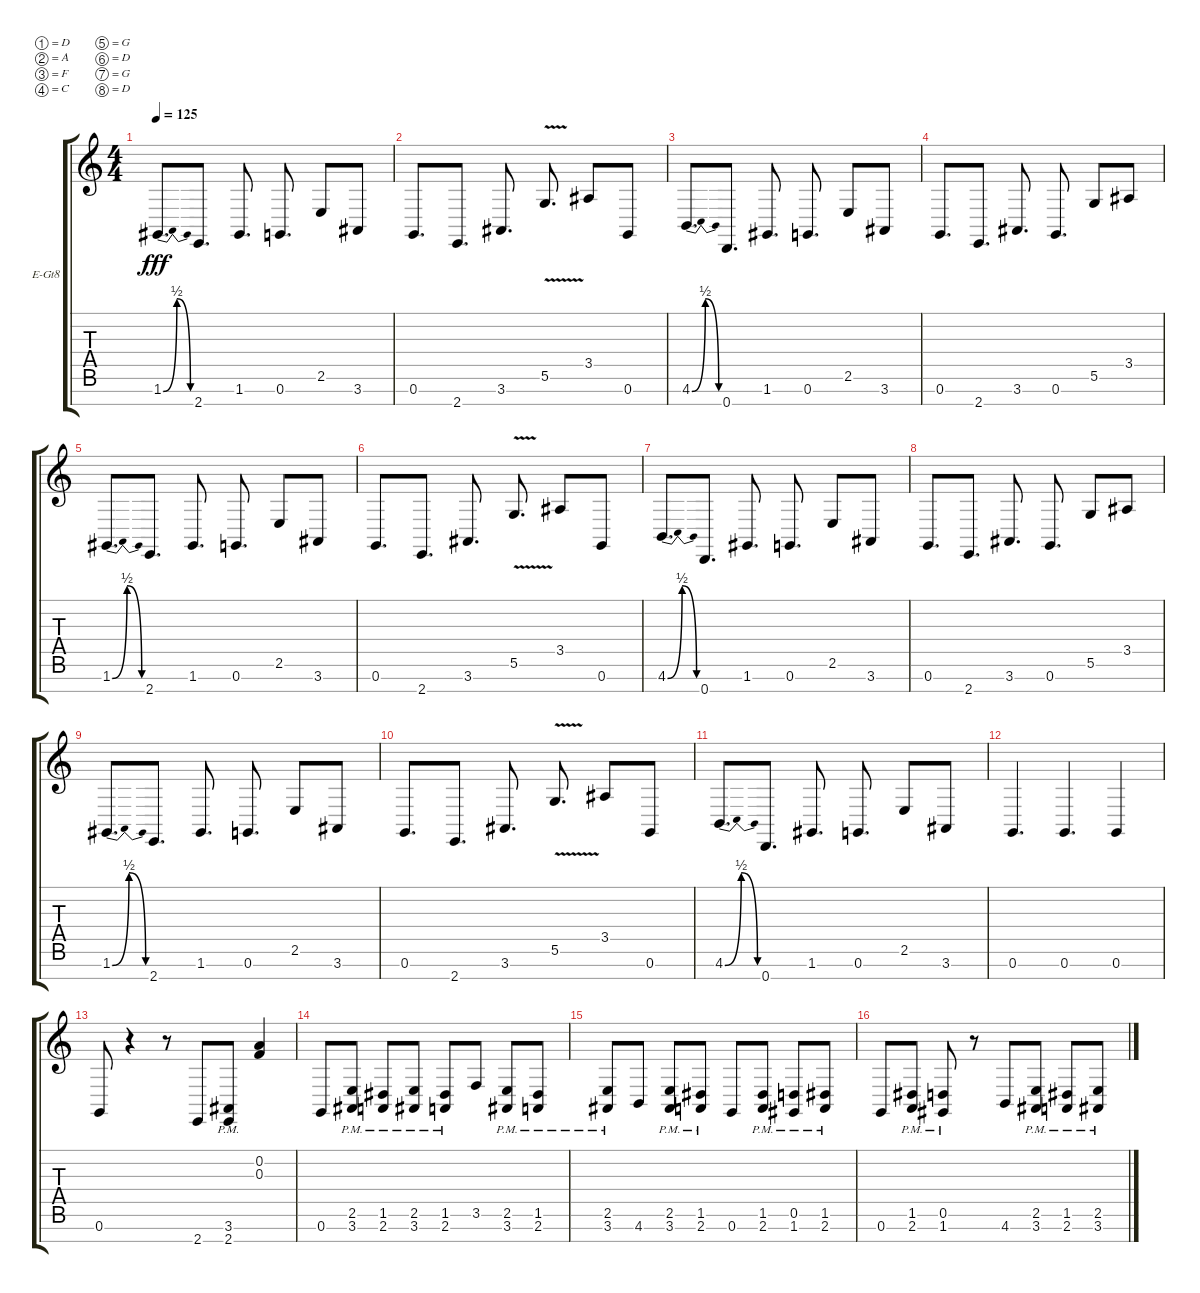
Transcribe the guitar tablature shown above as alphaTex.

\bracketExtendMode groupsimilarinstruments
\firstSystemTrackNameOrientation horizontal
\otherSystemsTrackNameOrientation horizontal
\track ("Sam" "E-Gt8") {instrument overdrivenguitar}
\staff {score tabs}
\tuning (D4 A3 F3 C3 G2 D2 G1 D1)
\ts (4 4)
\tempo 125
\clef g2
\ks c
1.7{be (bendrelease 0 0 9.6 2 20.4 2 30 0)}.8{d dy fff} 2.8.8{d} 1.7.8{d} 0.7.8{d} 2.6.8 3.7.8 |
0.7.8{d} 2.8.8{d} 3.7.8{d} 5.6{v}.8{d} 3.5.8 0.7.8 |
4.7{be (bendrelease 0 0 9.6 2 20.4 2 30 0)}.8{d} 0.8.8{d} 1.7.8{d} 0.7.8{d} 2.6.8 3.7.8 |
0.7.8{d} 2.8.8{d} 3.7.8{d} 0.7.8{d} 5.6.8 3.5.8 |
1.7{be (bendrelease 0 0 9.6 2 20.4 2 30 0)}.8{d} 2.8.8{d} 1.7.8{d} 0.7.8{d} 2.6.8 3.7.8 |
0.7.8{d} 2.8.8{d} 3.7.8{d} 5.6{v}.8{d} 3.5.8 0.7.8 |
4.7{be (bendrelease 0 0 9.6 2 20.4 2 30 0)}.8{d} 0.8.8{d} 1.7.8{d} 0.7.8{d} 2.6.8 3.7.8 |
0.7.8{d} 2.8.8{d} 3.7.8{d} 0.7.8{d} 5.6.8 3.5.8 |
1.7{be (bendrelease 0 0 9.6 2 20.4 2 30 0)}.8{d} 2.8.8{d} 1.7.8{d} 0.7.8{d} 2.6.8 3.7.8 |
0.7.8{d} 2.8.8{d} 3.7.8{d} 5.6{v}.8{d} 3.5.8 0.7.8 |
4.7{be (bendrelease 0 0 9.6 2 20.4 2 30 0)}.8{d} 0.8.8{d} 1.7.8{d} 0.7.8{d} 2.6.8 3.7.8 |
0.7.4{d} 0.7.4{d} 0.7.4 |
0.7.8 r.4 r.8 2.8.8 (2.8{pm} 3.7{pm}).8 (0.2 0.3).4 |
0.7.8 (3.7{pm} 2.6{pm}).8 (2.7{pm} 1.6{pm}).8 (3.7{pm} 2.6{pm}).8 (2.7{pm} 1.6{pm}).8 3.6.8 (3.7{pm} 2.6{pm}).8 (2.7{pm} 1.6{pm}).8 |
(3.7{pm} 2.6{pm}).8 4.7.8 (3.7{pm} 2.6{pm}).8 (2.7{pm} 1.6{pm}).8 0.7.8 (2.7{pm} 1.6{pm}).8 (1.7{pm} 0.6{pm}).8 (2.7{pm} 1.6{pm}).8 |
0.7.8 (2.7{pm} 1.6{pm}).8 (1.7{pm} 0.6{pm}).8 r.8 4.7.8 (3.7{pm} 2.6{pm}).8 (2.7{pm} 1.6{pm}).8 (3.7{pm} 2.6{pm}).8
